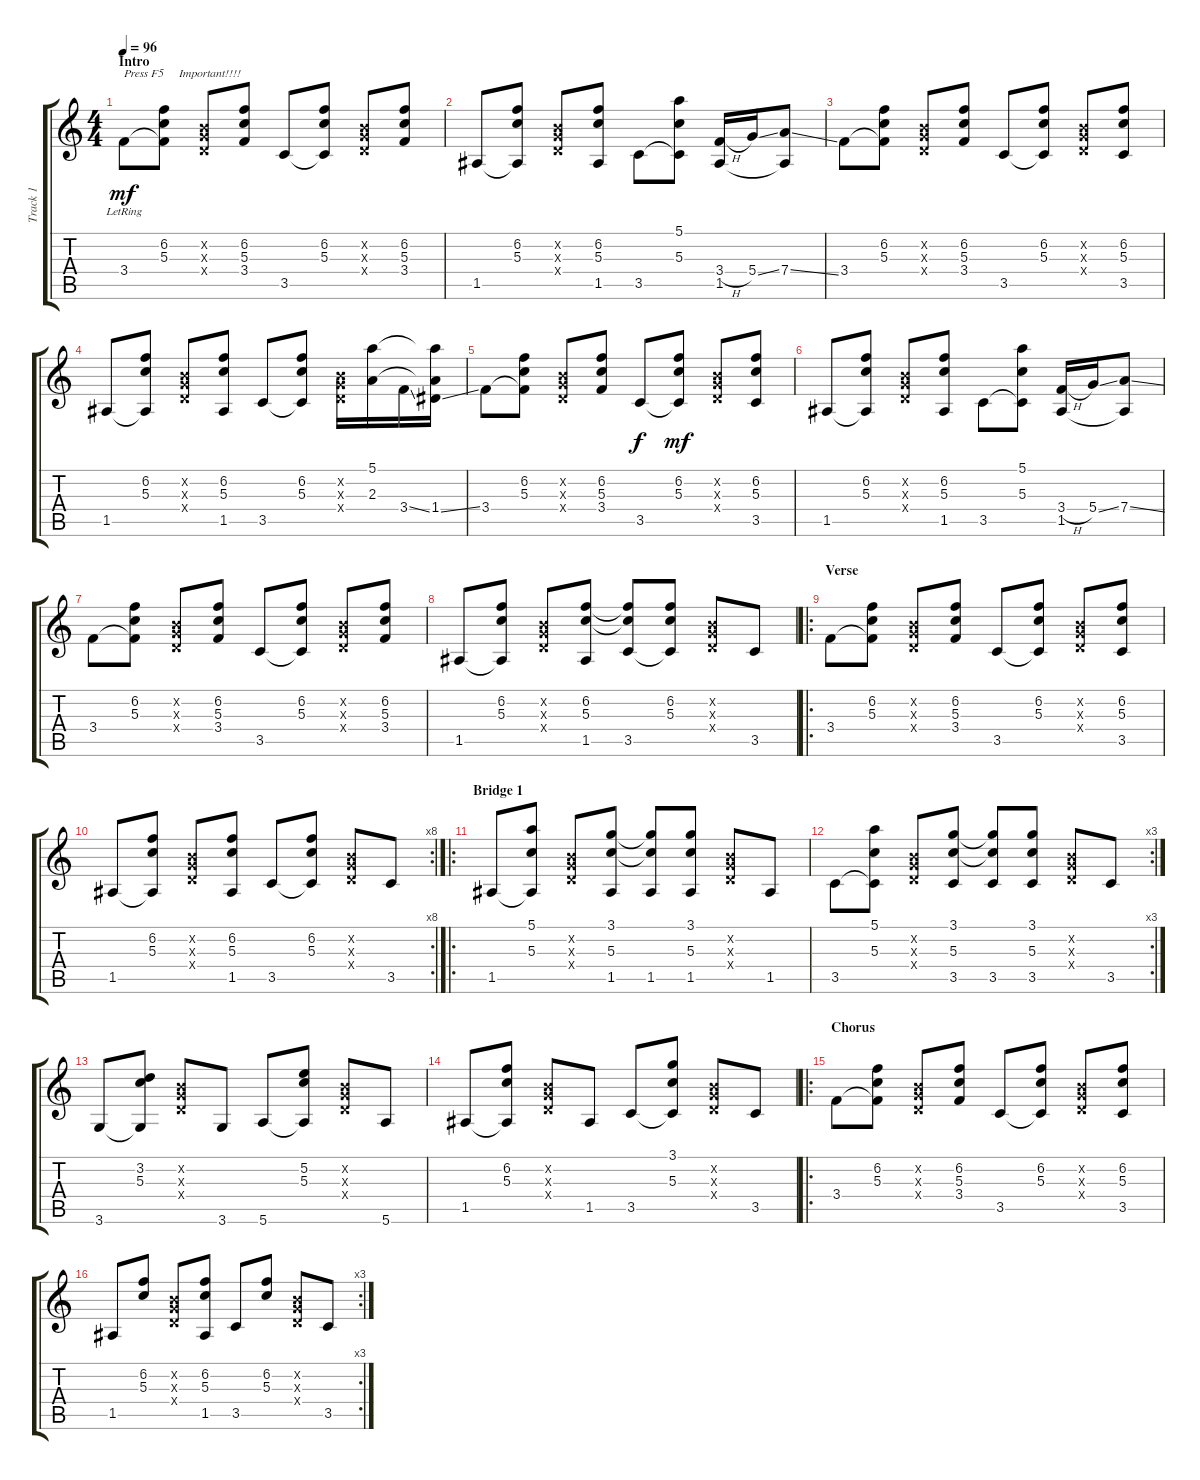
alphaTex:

\track ("Track 1" "Track 1") {instrument acousticguitarsteel}
\staff {score tabs}
\tuning (E4 B3 G3 D3 A2 E2) {hide}
\ts (4 4)
\section ("" "Intro")
\tempo 96
\tempo 90
\tempo 96
\clef g2
\ks c
3.4{lr}.8{txt "Press F5     Important!!!!" dy mf instrument acousticguitarsteel} (6.2 5.3 3.4{t}).8 (0.2{x} 0.3{x} 0.4{x}).8 (6.2 5.3 3.4).8 3.5.8 (6.2 5.3 3.5{t}).8 (0.2{x} 0.3{x} 0.4{x}).8 (6.2 5.3 3.4).8 |
1.5.8 (6.2 5.3 1.5{t}).8 (0.2{x} 0.3{x} 0.4{x}).8 (6.2 5.3 1.5).8 3.5.8 (5.1 5.3 3.5{t}).8 (3.4{h} 1.5).16 5.4{ss}.16 (7.4{ss} 1.5{t}).8 |
3.4.8 (6.2 5.3 3.4{t}).8 (0.2{x} 0.3{x} 0.4{x}).8 (6.2 5.3 3.4).8 3.5.8 (6.2 5.3 3.5{t}).8 (0.2{x} 0.3{x} 0.4{x}).8 (6.2 5.3 3.5).8 |
1.5.8 (6.2 5.3 1.5{t}).8 (0.2{x} 0.3{x} 0.4{x}).8 (6.2 5.3 1.5).8 3.5.8 (6.2 5.3 3.5{t}).8 (0.2{x} 0.3{x} 0.4{x}).16 (5.1 2.3).16 3.4{ss}.16 (5.1{t} 2.3{t} 1.4{ss}).16 |
3.4.8 (6.2 5.3 3.4{t}).8 (0.2{x} 0.3{x} 0.4{x}).8 (6.2 5.3 3.4).8 3.5.8{dy f} (6.2 5.3 3.5{t}).8{dy mf} (0.2{x} 0.3{x} 0.4{x}).8 (6.2 5.3 3.5).8 |
1.5.8 (6.2 5.3 1.5{t}).8 (0.2{x} 0.3{x} 0.4{x}).8 (6.2 5.3 1.5).8 3.5.8 (5.1 5.3 3.5{t}).8 (3.4{h} 1.5).16 5.4{ss}.16 (7.4{ss} 1.5{t}).8 |
3.4.8 (6.2 5.3 3.4{t}).8 (0.2{x} 0.3{x} 0.4{x}).8 (6.2 5.3 3.4).8 3.5.8 (6.2 5.3 3.5{t}).8 (0.2{x} 0.3{x} 0.4{x}).8 (6.2 5.3 3.4).8 |
1.5.8 (6.2 5.3 1.5{t}).8 (0.2{x} 0.3{x} 0.4{x}).8 (6.2 5.3 1.5).8 (6.2{t} 5.3{t} 3.5).8 (6.2 5.3 3.5{t}).8 (0.2{x} 0.3{x} 0.4{x}).8 3.5.8 |
\ro
\section ("" "Verse")
3.4.8 (6.2 5.3 3.4{t}).8 (0.2{x} 0.3{x} 0.4{x}).8 (6.2 5.3 3.4).8 3.5.8 (6.2 5.3 3.5{t}).8 (0.2{x} 0.3{x} 0.4{x}).8 (6.2 5.3 3.5).8 |
\rc 8
1.5.8 (6.2 5.3 1.5{t}).8 (0.2{x} 0.3{x} 0.4{x}).8 (6.2 5.3 1.5).8 3.5.8 (6.2 5.3 3.5{t}).8 (0.2{x} 0.3{x} 0.4{x}).8 3.5.8 |
\ro
\section ("" "Bridge 1")
1.5.8 (5.1 5.3 1.5{t}).8 (0.2{x} 0.3{x} 0.4{x}).8 (3.1 5.3 1.5).8 (3.1{t} 5.3{t} 1.5).8 (3.1 5.3 1.5).8 (0.2{x} 0.3{x} 0.4{x}).8 1.5.8 |
\rc 3
3.5.8 (5.1 5.3 3.5{t}).8 (0.2{x} 0.3{x} 0.4{x}).8 (3.1 5.3 3.5).8 (3.1{t} 5.3{t} 3.5).8 (3.1 5.3 3.5).8 (0.2{x} 0.3{x} 0.4{x}).8 3.5.8 |
3.6.8 (3.2 5.3 3.6{t}).8 (0.2{x} 0.3{x} 0.4{x}).8 3.6.8 5.6.8 (5.2 5.3 5.6{t}).8 (0.2{x} 0.3{x} 0.4{x}).8 5.6.8 |
1.5.8 (6.2 5.3 1.5{t}).8 (0.2{x} 0.3{x} 0.4{x}).8 1.5.8 3.5.8 (3.1 5.3 3.5{t}).8 (0.2{x} 0.3{x} 0.4{x}).8 3.5.8 |
\ro
\section ("" "Chorus")
3.4.8 (6.2 5.3 3.4{t}).8 (0.2{x} 0.3{x} 0.4{x}).8 (6.2 5.3 3.4).8 3.5.8 (6.2 5.3 3.5{t}).8 (0.2{x} 0.3{x} 0.4{x}).8 (6.2 5.3 3.5).8 |
\rc 3
1.5.8 (6.2 5.3).8 (0.2{x} 0.3{x} 0.4{x}).8 (6.2 5.3 1.5).8 3.5.8 (6.2 5.3).8 (0.2{x} 0.3{x} 0.4{x}).8 3.5.8
